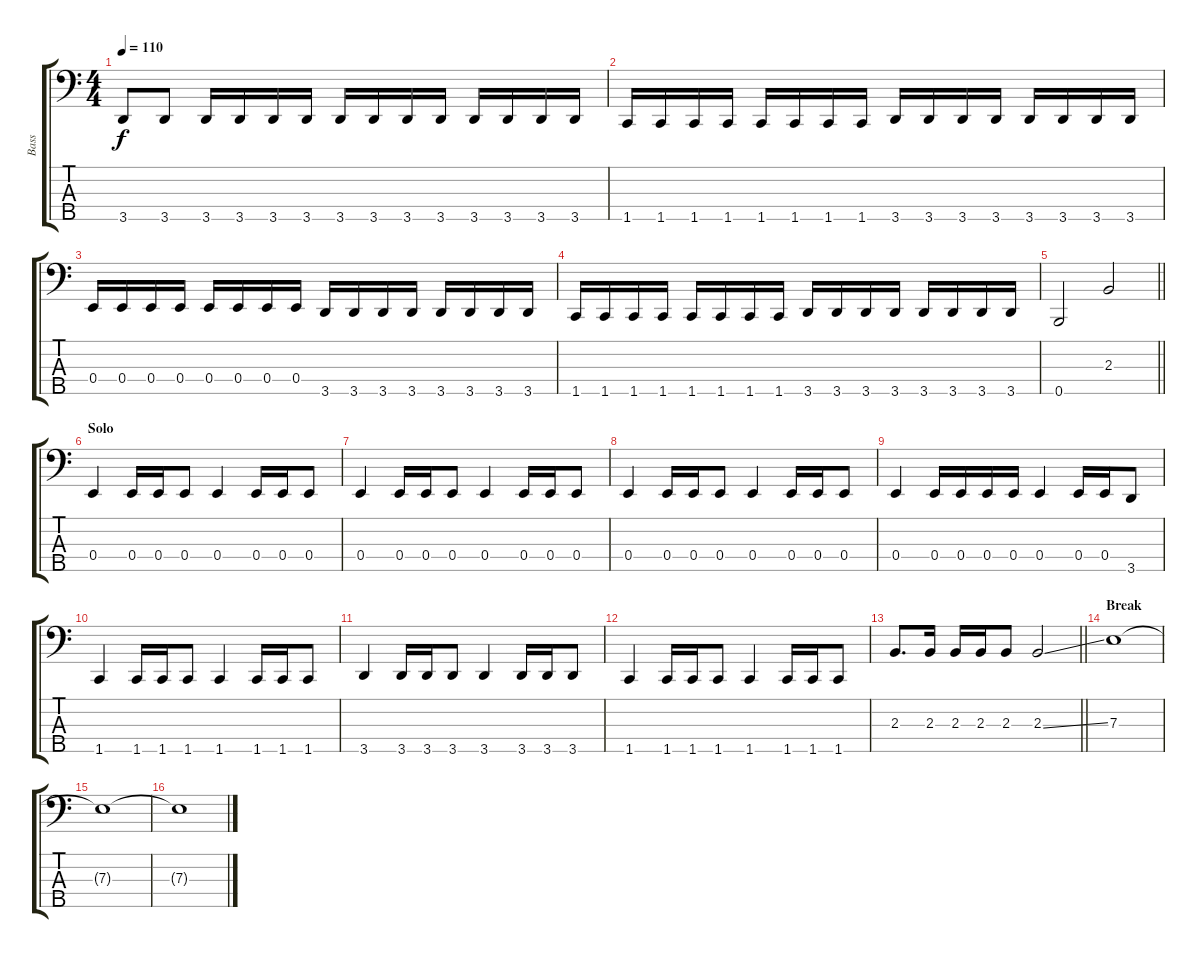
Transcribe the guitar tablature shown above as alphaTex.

\track ("Bass" "Bass") {instrument electricbassfinger}
\staff {score tabs}
\tuning (G2 D2 A1 E1 B0) {hide}
\ts (4 4)
\tempo 110
\clef f4
\ks c
3.5.8{dy f} 3.5.8 3.5.16 3.5.16 3.5.16 3.5.16 3.5.16 3.5.16 3.5.16 3.5.16 3.5.16 3.5.16 3.5.16 3.5.16 |
1.5.16 1.5.16 1.5.16 1.5.16 1.5.16 1.5.16 1.5.16 1.5.16 3.5.16 3.5.16 3.5.16 3.5.16 3.5.16 3.5.16 3.5.16 3.5.16 |
0.4.16 0.4.16 0.4.16 0.4.16 0.4.16 0.4.16 0.4.16 0.4.16 3.5.16 3.5.16 3.5.16 3.5.16 3.5.16 3.5.16 3.5.16 3.5.16 |
1.5.16 1.5.16 1.5.16 1.5.16 1.5.16 1.5.16 1.5.16 1.5.16 3.5.16 3.5.16 3.5.16 3.5.16 3.5.16 3.5.16 3.5.16 3.5.16 |
\barLineRight lightlight
0.5.2 2.3.2 |
\section ("" "Solo")
0.4.4 0.4.16 0.4.16 0.4.8 0.4.4 0.4.16 0.4.16 0.4.8 |
0.4.4 0.4.16 0.4.16 0.4.8 0.4.4 0.4.16 0.4.16 0.4.8 |
0.4.4 0.4.16 0.4.16 0.4.8 0.4.4 0.4.16 0.4.16 0.4.8 |
0.4.4 0.4.16 0.4.16 0.4.16 0.4.16 0.4.4 0.4.16 0.4.16 3.5.8 |
1.5.4 1.5.16 1.5.16 1.5.8 1.5.4 1.5.16 1.5.16 1.5.8 |
3.5.4 3.5.16 3.5.16 3.5.8 3.5.4 3.5.16 3.5.16 3.5.8 |
1.5.4 1.5.16 1.5.16 1.5.8 1.5.4 1.5.16 1.5.16 1.5.8 |
\barLineRight lightlight
2.3.8{d} 2.3.16 2.3.16 2.3.16 2.3.8 2.3{ss}.2 |
\section ("" "Break")
7.3.1 |
7.3{t}.1 |
7.3{t}.1
